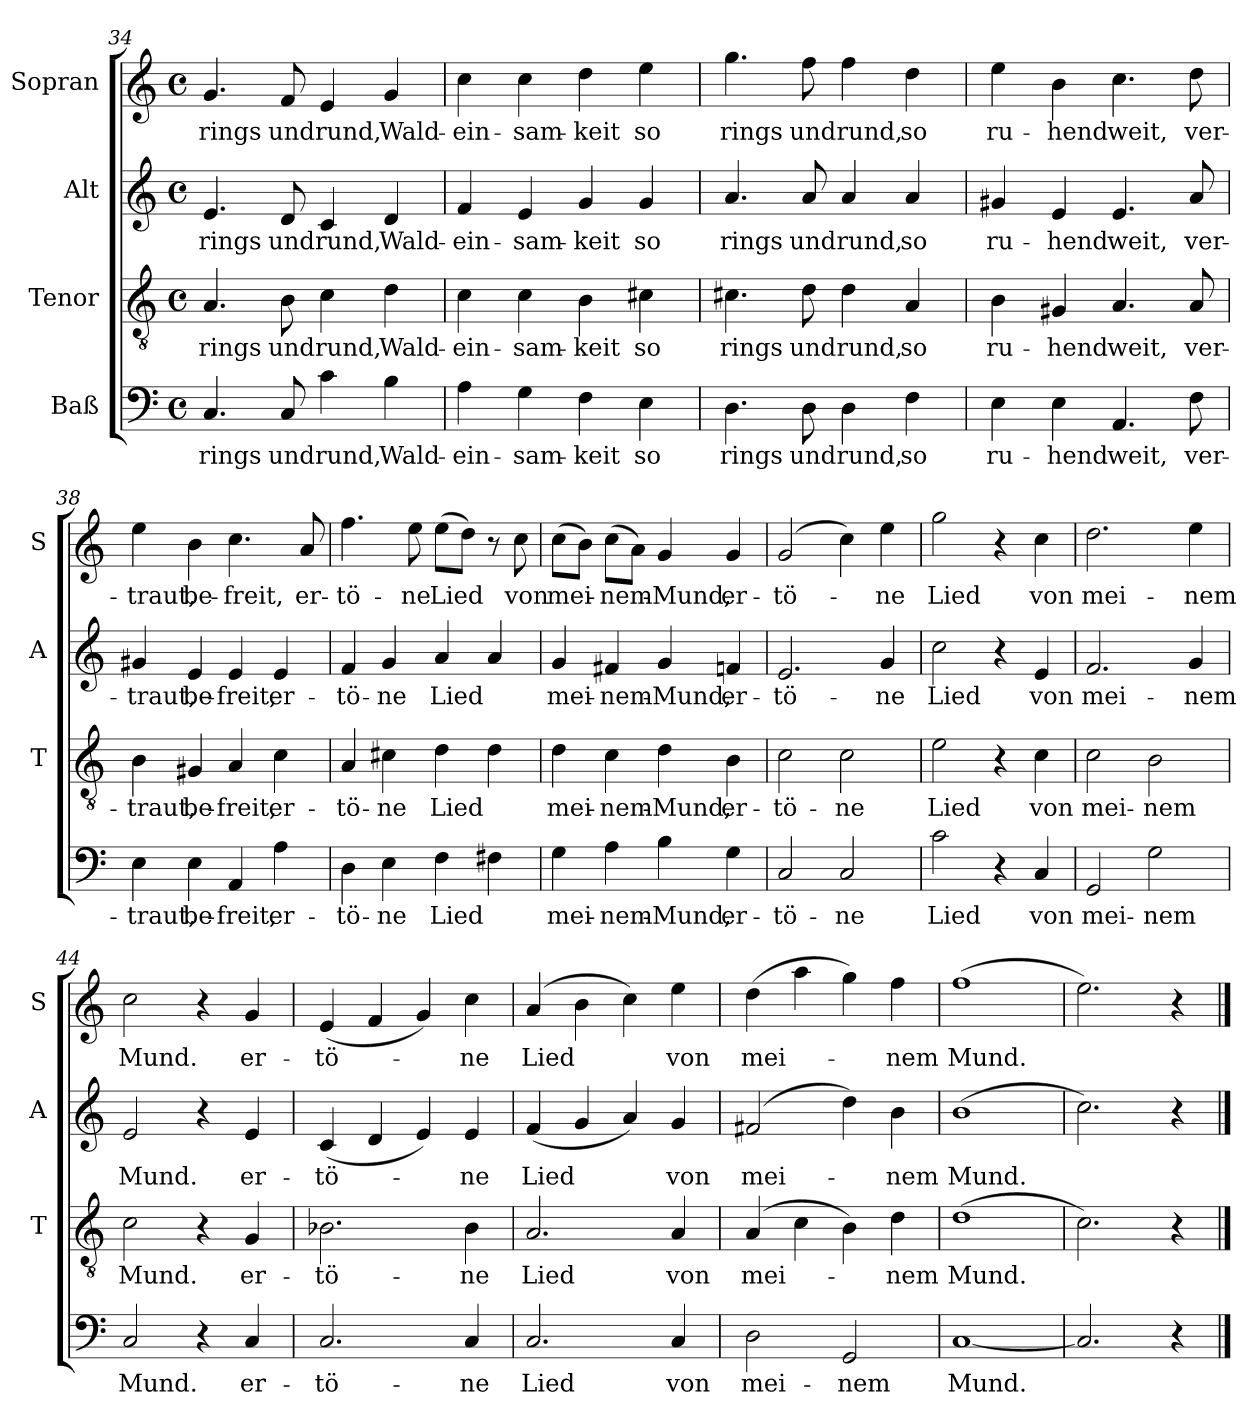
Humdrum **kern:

**kern	**text	**kern	**text	**kern	**text	**kern	**text
*part4	*part4	*part3	*part3	*part2	*part2	*part1	*part1
*staff4	*staff4	*staff3	*staff3	*staff2	*staff2	*staff1	*staff1
*I"Baß	*	*I"Tenor	*	*I"Alt	*	*I"Sopran	*
*	*	*I'T	*	*I'A	*	*I'S	*
*clefF4	*	*clefGv2	*	*clefG2	*	*clefG2	*
*k[]	*	*k[]	*	*k[]	*	*k[]	*
*C:	*	*C:	*	*C:	*	*C:	*
*M4/4	*	*M4/4	*	*M4/4	*	*M4/4	*
*met(c)	*	*met(c)	*	*met(c)	*	*met(c)	*
=34	=34	=34	=34	=34	=34	=34	=34
4.C	rings	4.A	rings	4.e	rings	4.g	rings
8C	und	8B	und	8d	und	8f	und
4c	rund,	4c	rund,	4c	rund,	4e	rund,
4B	Wald-	4d	Wald-	4d	Wald-	4g	Wald-
=35	=35	=35	=35	=35	=35	=35	=35
4A	-ein-	4c	-ein-	4f	-ein-	4cc	-ein-
4G	-sam-	4c	-sam-	4e	-sam-	4cc	-sam-
4F	-keit	4B	-keit	4g	-keit	4dd	-keit
4E	so	4c#X	so	4g	so	4ee	so
=36	=36	=36	=36	=36	=36	=36	=36
4.D	rings	4.c#X	rings	4.a	rings	4.gg	rings
8D	und	8d	und	8a	und	8ff	und
4D	rund,	4d	rund,	4a	rund,	4ff	rund,
4F	so	4A	so	4a	so	4dd	so
=37	=37	=37	=37	=37	=37	=37	=37
4E	ru-	4B	ru-	4g#X	ru-	4ee	ru-
4E	-hend	4G#X	-hend	4e	-hend	4b	-hend
4.AA	weit,	4.A	weit,	4.e	weit,	4.cc	weit,
8F	ver-	8A	ver-	8a	ver-	8dd	ver-
=38	=38	=38	=38	=38	=38	=38	=38
4E	-traut,	4B	-traut,	4g#X	-traut,	4ee	-traut,
4E	be-	4G#X	be-	4e	be-	4b	be-
4AA	-freit,	4A	-freit,	4e	-freit,	4.cc	-freit,
4A	er-	4c	er-	4e	er-	.	.
.	.	.	.	.	.	8a	er-
=39	=39	=39	=39	=39	=39	=39	=39
4D	-tö-	4A	-tö-	4f	-tö-	4.ff	-tö-
4E	-ne	4c#X	-ne	4g	-ne	.	.
.	.	.	.	.	.	8ee	-ne
4F	Lied	4d	Lied	4a	Lied	(8eeL	Lied
.	.	.	.	.	.	8ddJ)	.
4F#X	.	4d	.	4a	.	8r	.
.	.	.	.	.	.	8cc	von
=40	=40	=40	=40	=40	=40	=40	=40
4G	mei-	4d	mei-	4g	mei-	(8ccL	mei-
.	.	.	.	.	.	8bJ)	.
4A	-nem-	4c	-nem-	4f#X	-nem-	(8ccL	-nem-
.	.	.	.	.	.	8aJ)	.
4B	-Mund,	4d	-Mund,	4g	-Mund,	4g	-Mund,
4G	er-	4B	er-	4fn	er-	4g	er-
=41	=41	=41	=41	=41	=41	=41	=41
2C	-tö-	2c	-tö-	2.e	-tö-	(2g	-tö-
2C	-ne	2c	-ne	.	.	4cc)	.
.	.	.	.	4g	-ne	4ee	-ne
=42	=42	=42	=42	=42	=42	=42	=42
2c	Lied	2e	Lied	2cc	Lied	2gg	Lied
4r	.	4r	.	4r	.	4r	.
4C	von	4c	von	4e	von	4cc	von
=43	=43	=43	=43	=43	=43	=43	=43
2GG	mei-	2c	mei-	2.f	mei-	2.dd	mei-
2G	-nem	2B	-nem	.	.	.	.
.	.	.	.	4g	-nem	4ee	-nem
=44	=44	=44	=44	=44	=44	=44	=44
2C	Mund.	2c	Mund.	2e	Mund.	2cc	Mund.
4r	.	4r	.	4r	.	4r	.
4C	er-	4G	er-	4e	er-	4g	er-
=45	=45	=45	=45	=45	=45	=45	=45
2.C	-tö-	2.B-X	-tö-	(4c	-tö-	(4e	-tö-
.	.	.	.	4d	.	4f	.
.	.	.	.	4e)	.	4g)	.
4C	-ne	4B-	-ne	4e	-ne	4cc	-ne
=46	=46	=46	=46	=46	=46	=46	=46
2.C	Lied	2.A	Lied	(4f	Lied	(4a	Lied
.	.	.	.	4g	.	4b	.
.	.	.	.	4a)	.	4cc)	.
4C	von	4A	von	4g	von	4ee	von
=47	=47	=47	=47	=47	=47	=47	=47
2D	mei-	(4A	mei-	(2f#X	mei-	(4dd	mei-
.	.	4c	.	.	.	4aa	.
2GG	-nem	4B)	.	4dd)	.	4gg)	.
.	.	4d	-nem	4b	-nem	4ff	-nem
=48	=48	=48	=48	=48	=48	=48	=48
[1C	Mund.	(1d	Mund.	(1b	Mund.	(1ff	Mund.
=49	=49	=49	=49	=49	=49	=49	=49
2.C]	.	2.c)	.	2.cc)	.	2.ee)	.
4r	.	4r	.	4r	.	4r	.
==	==	==	==	==	==	==	==
*-	*-	*-	*-	*-	*-	*-	*-
